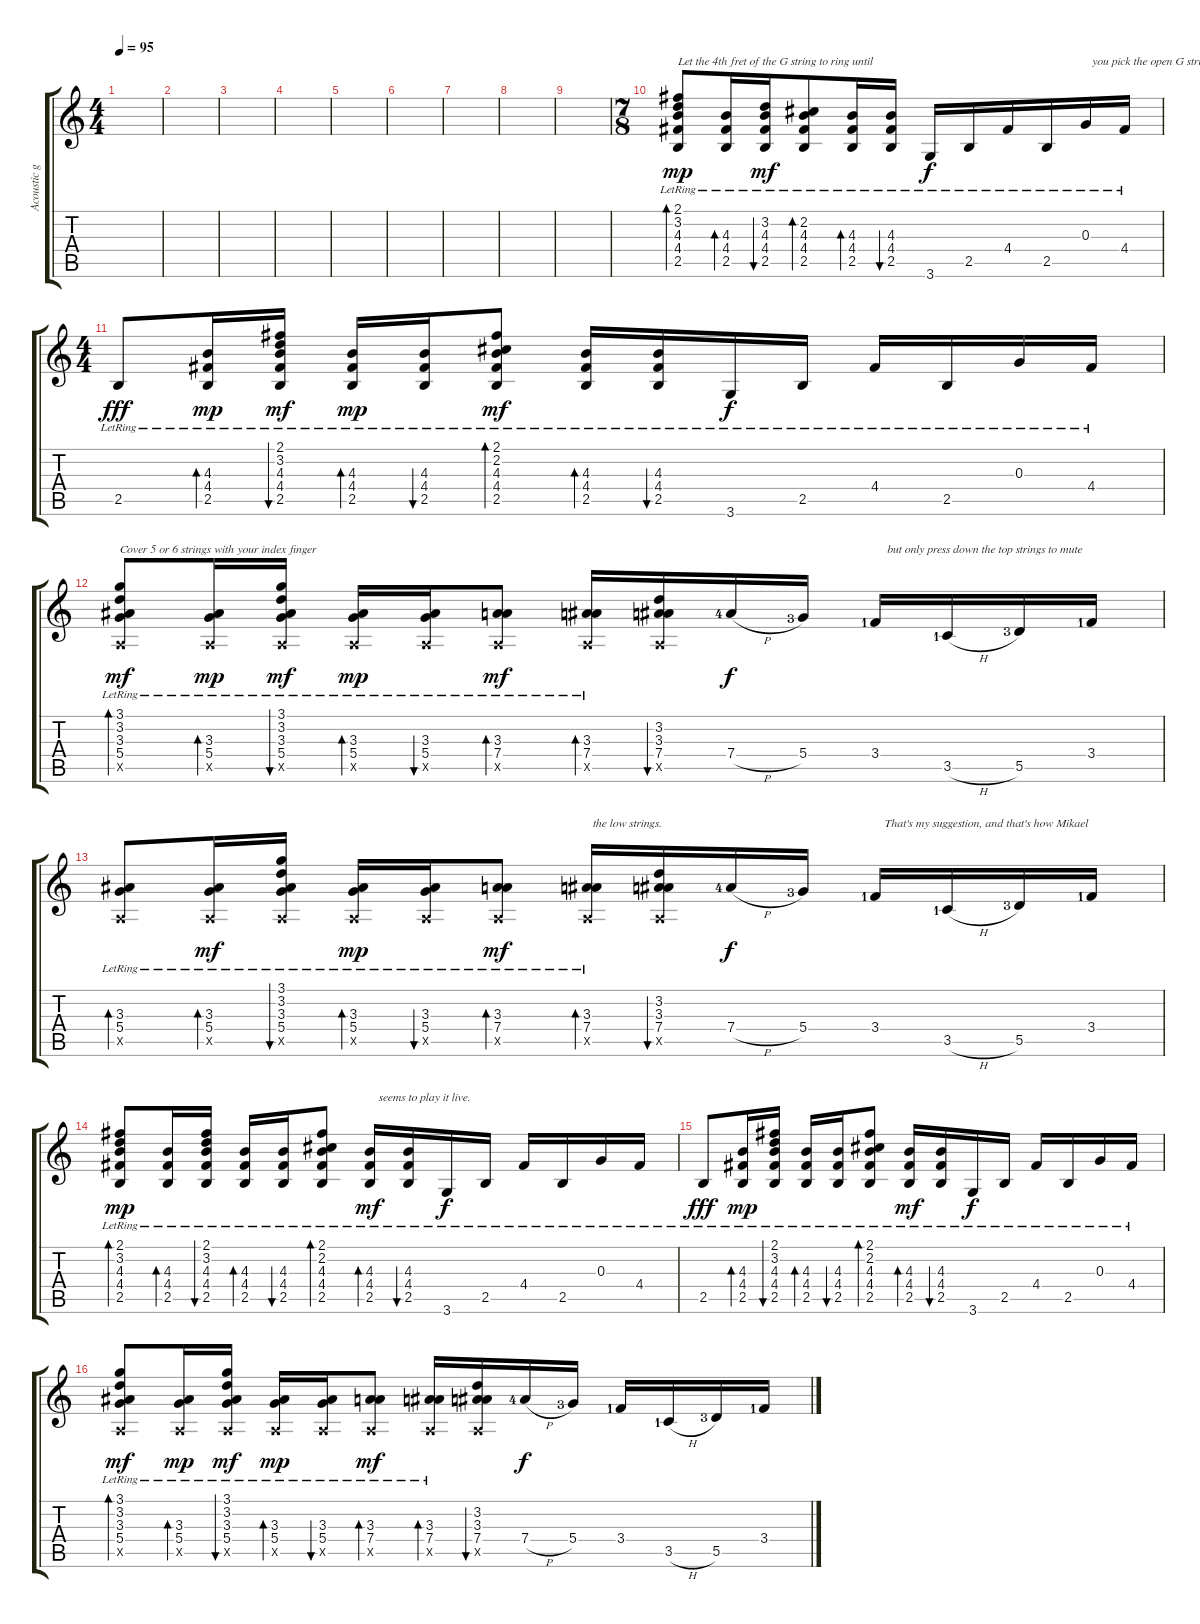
\track ("Acoustic guitar" "Acoustic g") {instrument acousticguitarsteel}
\staff {score tabs}
\tuning (E4 B3 G3 D3 A2 E2) {hide}
\ts (4 4)
\tempo 95
\clef g2
\ks c
|
|
|
|
|
|
|
|
|
\ts (7 8)
(2.1 3.2 4.3{lr} 4.4{lr} 2.5{lr}).8{bd 60 txt "Let the 4th fret of the G string to ring until " dy mp volume 15} (4.3{lr} 4.4{lr} 2.5{lr}).16{bd 60} (3.2 4.3{lr} 4.4{lr} 2.5{lr}).16{bu 60 dy mf} (2.2 4.3{lr} 4.4{lr} 2.5{lr}).8{bd 60} (4.3{lr} 4.4{lr} 2.5{lr}).16{bd 60} (4.3{lr} 4.4{lr} 2.5{lr}).16{bu 60} 3.6{lr}.16{dy f} 2.5{lr}.16 4.4{lr}.16 2.5{lr}.16 0.3{lr}.16{txt "  you pick the open G string to keep it smooth."} 4.4{lr}.16 |
\ts (4 4)
2.5{lr}.8{dy fff} (4.3{lr} 4.4{lr} 2.5).16{bd 60 dy mp} (2.1 3.2 4.3{lr} 4.4{lr} 2.5{lr}).16{bu 60 dy mf} (4.3 4.4{lr} 2.5).16{bd 60 dy mp} (4.3 4.4{lr} 2.5).16{bu 60} (2.1{lr} 2.2{lr} 4.3{lr} 4.4{lr} 2.5{lr}).8{bd 60 dy mf} (4.3{lr} 4.4{lr} 2.5{lr}).16{bd 60} (4.3{lr} 4.4{lr} 2.5{lr}).16{bu 60} 3.6{lr}.16{dy f} 2.5{lr}.16 4.4{lr}.16 2.5{lr}.16 0.3{lr}.16 4.4{lr}.16 |
(3.1 3.2{lr} 3.3{lr} 5.4{lr} 0.5{x}).8{bd 60 txt "Cover 5 or 6 strings with your index finger    " dy mf} (3.3{lr} 5.4{lr} 0.5{x}).16{bd 60 dy mp} (3.1{lr} 3.2{lr} 3.3{lr} 5.4{lr} 0.5{x}).16{bu 60 dy mf} (3.3{lr} 5.4{lr} 0.5{x}).16{bd 60 dy mp} (3.3{lr} 5.4{lr} 0.5{x}).16{bu 60} (3.3{lr} 7.4{lr} 0.5{x}).8{bd 60 dy mf} (3.3{lr} 7.4{lr} 0.5{x}).16{bd 60} (3.2 3.3 7.4 0.5{x}).16{bu 60} 7.4{h lf 5}.16{dy f} 5.4{lf 4}.16 3.4{lf 2}.16{txt "    but only press down the top strings to mute"} 3.5{h lf 2}.16 5.5{lf 4}.16 3.4{lf 2}.16 |
(3.3{lr} 5.4{lr} 0.5{x}).8{bd 60} (3.3{lr} 5.4{lr} 0.5{x}).16{bd 60 dy mf} (3.1{lr} 3.2{lr} 3.3{lr} 5.4{lr} 0.5{x}).16{bu 60} (3.3{lr} 5.4{lr} 0.5{x}).16{bd 60 dy mp} (3.3{lr} 5.4{lr} 0.5{x}).16{bu 60} (3.3{lr} 7.4{lr} 0.5{x}).8{bd 60 dy mf} (3.3{lr} 7.4{lr} 0.5{x}).16{bd 60 txt "  the low strings."} (3.2 3.3 7.4 0.5{x}).16{bu 60} 7.4{h lf 5}.16{dy f} 5.4{lf 4}.16 3.4{lf 2}.16{txt "   That's my suggestion, and that's how Mikael"} 3.5{h lf 2}.16 5.5{lf 4}.16 3.4{lf 2}.16 |
(2.1 3.2 4.3{lr} 4.4{lr} 2.5{lr}).8{bd 60 dy mp} (4.3{lr} 4.4{lr} 2.5).16{bd 60} (2.1 3.2 4.3{lr} 4.4{lr} 2.5{lr}).16{bu 60} (4.3 4.4{lr} 2.5).16{bd 60} (4.3 4.4{lr} 2.5).16{bu 60} (2.1{lr} 2.2{lr} 4.3{lr} 4.4{lr} 2.5{lr}).8{bd 60} (4.3{lr} 4.4{lr} 2.5{lr}).16{bd 60 txt "   seems to play it live." dy mf} (4.3{lr} 4.4{lr} 2.5{lr}).16{bu 60} 3.6{lr}.16{dy f} 2.5{lr}.16 4.4{lr}.16 2.5{lr}.16 0.3{lr}.16 4.4{lr}.16 |
2.5{lr}.8{dy fff} (4.3{lr} 4.4{lr} 2.5).16{bd 60 dy mp} (2.1 3.2 4.3{lr} 4.4{lr} 2.5{lr}).16{bu 60} (4.3 4.4{lr} 2.5).16{bd 60} (4.3 4.4{lr} 2.5).16{bu 60} (2.1{lr} 2.2{lr} 4.3{lr} 4.4{lr} 2.5{lr}).8{bd 60} (4.3{lr} 4.4{lr} 2.5{lr}).16{bd 60 dy mf} (4.3{lr} 4.4{lr} 2.5{lr}).16{bu 60} 3.6{lr}.16{dy f} 2.5{lr}.16 4.4{lr}.16 2.5{lr}.16 0.3{lr}.16 4.4{lr}.16 |
(3.1 3.2{lr} 3.3{lr} 5.4{lr} 0.5{x}).8{bd 60 dy mf} (3.3{lr} 5.4{lr} 0.5{x}).16{bd 60 dy mp} (3.1{lr} 3.2{lr} 3.3{lr} 5.4{lr} 0.5{x}).16{bu 60 dy mf} (3.3{lr} 5.4{lr} 0.5{x}).16{bd 60 dy mp} (3.3{lr} 5.4{lr} 0.5{x}).16{bu 60} (3.3{lr} 7.4{lr} 0.5{x}).8{bd 60 dy mf} (3.3{lr} 7.4{lr} 0.5{x}).16{bd 60} (3.2 3.3 7.4 0.5{x}).16{bu 60} 7.4{h lf 5}.16{dy f} 5.4{lf 4}.16 3.4{lf 2}.16 3.5{h lf 2}.16 5.5{lf 4}.16 3.4{lf 2}.16
